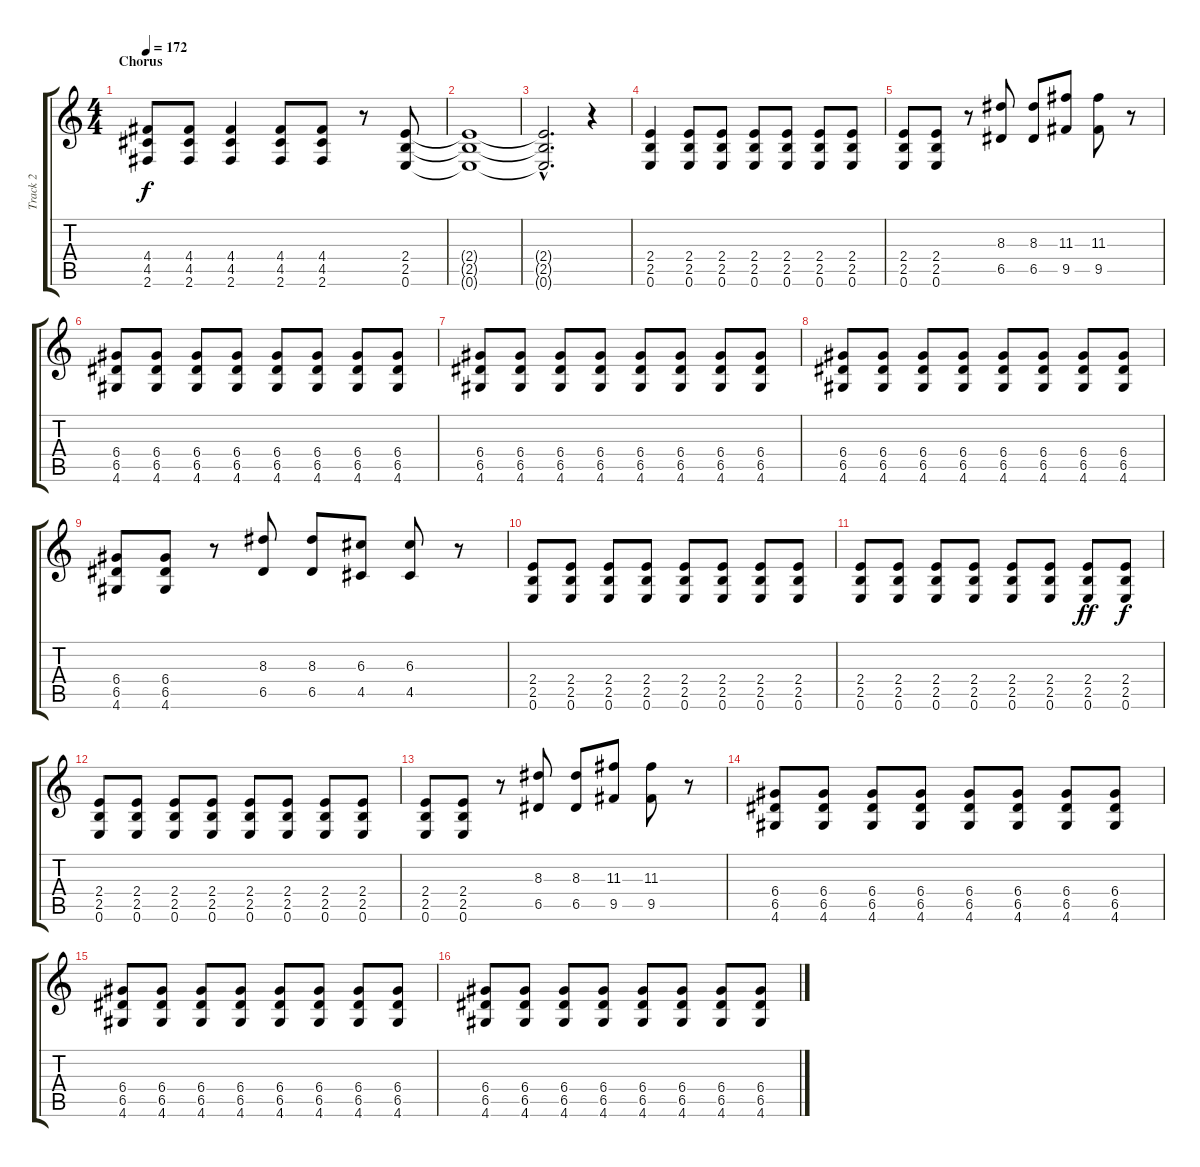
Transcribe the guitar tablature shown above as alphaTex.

\track ("Track 2" "Track 2") {instrument distortionguitar}
\staff {score tabs}
\tuning (E4 B3 G3 D3 A2 E2) {hide}
\ts (4 4)
\section ("" "Chorus")
\tempo 172
\clef g2
\ks c
(4.4 4.5 2.6).8{dy f} (4.4 4.5 2.6).8 (4.4 4.5 2.6).4 (4.4 4.5 2.6).8 (4.4 4.5 2.6).8 r.8 (2.4 2.5 0.6).8{volume 7} |
(2.4{t} 2.5{t} 0.6{t}).1 |
(2.4{hac t} 2.5{hac t} 0.6{hac t}).2{d} r.4{volume 11} |
(2.4 2.5 0.6).4 (2.4 2.5 0.6).8 (2.4 2.5 0.6).8 (2.4 2.5 0.6).8 (2.4 2.5 0.6).8 (2.4 2.5 0.6).8 (2.4 2.5 0.6).8 |
(2.4 2.5 0.6).8 (2.4 2.5 0.6).8 r.8 (8.3 6.5).8 (8.3 6.5).8 (11.3 9.5).8 (11.3 9.5).8 r.8 |
(6.4 6.5 4.6).8 (6.4 6.5 4.6).8 (6.4 6.5 4.6).8 (6.4 6.5 4.6).8 (6.4 6.5 4.6).8 (6.4 6.5 4.6).8 (6.4 6.5 4.6).8 (6.4 6.5 4.6).8 |
(6.4 6.5 4.6).8 (6.4 6.5 4.6).8 (6.4 6.5 4.6).8 (6.4 6.5 4.6).8 (6.4 6.5 4.6).8 (6.4 6.5 4.6).8 (6.4 6.5 4.6).8 (6.4 6.5 4.6).8 |
(6.4 6.5 4.6).8 (6.4 6.5 4.6).8 (6.4 6.5 4.6).8 (6.4 6.5 4.6).8 (6.4 6.5 4.6).8 (6.4 6.5 4.6).8 (6.4 6.5 4.6).8 (6.4 6.5 4.6).8 |
(6.4 6.5 4.6).8 (6.4 6.5 4.6).8 r.8 (8.3 6.5).8 (8.3 6.5).8 (6.3 4.5).8 (6.3 4.5).8 r.8 |
(2.4 2.5 0.6).8 (2.4 2.5 0.6).8 (2.4 2.5 0.6).8 (2.4 2.5 0.6).8 (2.4 2.5 0.6).8 (2.4 2.5 0.6).8 (2.4 2.5 0.6).8 (2.4 2.5 0.6).8 |
(2.4 2.5 0.6).8 (2.4 2.5 0.6).8 (2.4 2.5 0.6).8 (2.4 2.5 0.6).8 (2.4 2.5 0.6).8 (2.4 2.5 0.6).8 (2.4 2.5 0.6).8{dy ff} (2.4 2.5 0.6).8{dy f} |
(2.4 2.5 0.6).8 (2.4 2.5 0.6).8 (2.4 2.5 0.6).8 (2.4 2.5 0.6).8 (2.4 2.5 0.6).8 (2.4 2.5 0.6).8 (2.4 2.5 0.6).8 (2.4 2.5 0.6).8 |
(2.4 2.5 0.6).8 (2.4 2.5 0.6).8 r.8 (8.3 6.5).8 (8.3 6.5).8 (11.3 9.5).8 (11.3 9.5).8 r.8 |
(6.4 6.5 4.6).8 (6.4 6.5 4.6).8 (6.4 6.5 4.6).8 (6.4 6.5 4.6).8 (6.4 6.5 4.6).8 (6.4 6.5 4.6).8 (6.4 6.5 4.6).8 (6.4 6.5 4.6).8 |
(6.4 6.5 4.6).8 (6.4 6.5 4.6).8 (6.4 6.5 4.6).8 (6.4 6.5 4.6).8 (6.4 6.5 4.6).8 (6.4 6.5 4.6).8 (6.4 6.5 4.6).8 (6.4 6.5 4.6).8 |
(6.4 6.5 4.6).8 (6.4 6.5 4.6).8 (6.4 6.5 4.6).8 (6.4 6.5 4.6).8 (6.4 6.5 4.6).8 (6.4 6.5 4.6).8 (6.4 6.5 4.6).8 (6.4 6.5 4.6).8
